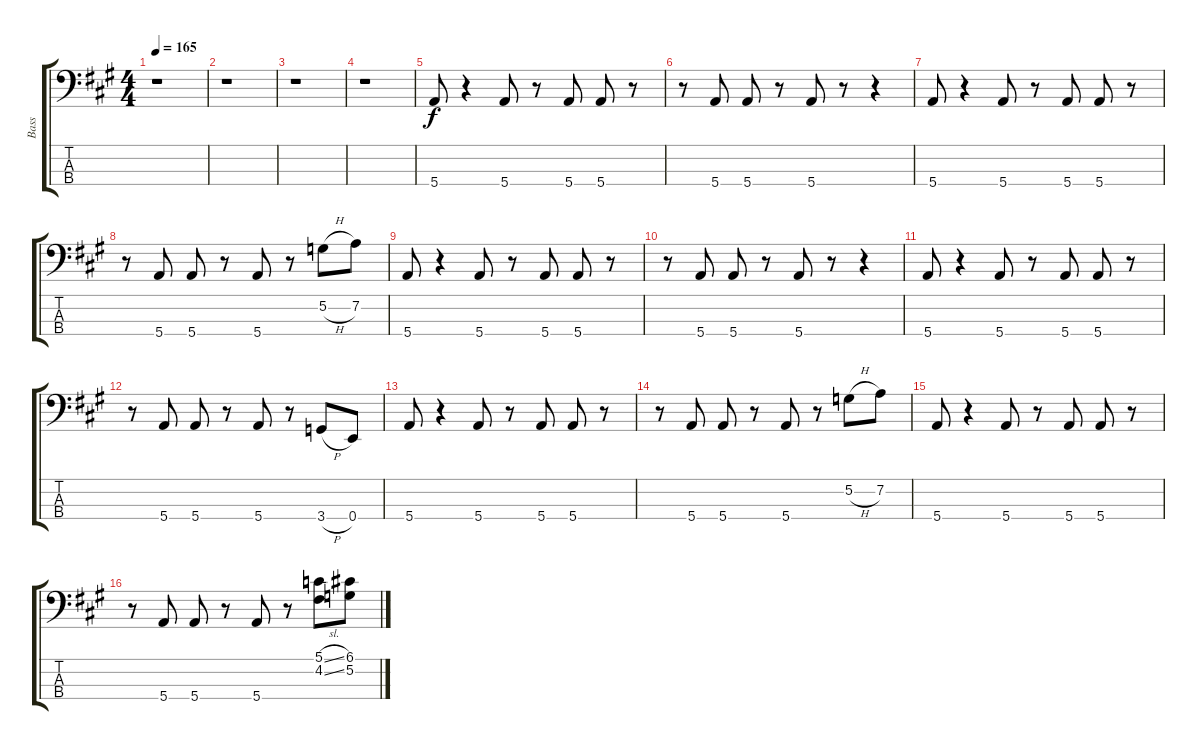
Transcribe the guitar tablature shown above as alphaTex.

\track ("Bass" "Bass") {instrument electricbasspick}
\staff {score tabs}
\tuning (G2 D2 A1 E1) {hide}
\ts (4 4)
\tempo 165
\clef f4
\ks a
r.1{dy f instrument electricbasspick} |
r.1 |
r.1 |
r.1 |
5.4.8 r.4 5.4.8 r.8 5.4.8 5.4.8 r.8 |
r.8 5.4.8 5.4.8 r.8 5.4.8 r.8 r.4 |
5.4.8 r.4 5.4.8 r.8 5.4.8 5.4.8 r.8 |
r.8 5.4.8 5.4.8 r.8 5.4.8 r.8 5.2{h}.8 7.2.8 |
5.4.8 r.4 5.4.8 r.8 5.4.8 5.4.8 r.8 |
r.8 5.4.8 5.4.8 r.8 5.4.8 r.8 r.4 |
5.4.8 r.4 5.4.8 r.8 5.4.8 5.4.8 r.8 |
r.8 5.4.8 5.4.8 r.8 5.4.8 r.8 3.4{h}.8 0.4.8 |
5.4.8 r.4 5.4.8 r.8 5.4.8 5.4.8 r.8 |
r.8 5.4.8 5.4.8 r.8 5.4.8 r.8 5.2{h}.8 7.2.8 |
5.4.8 r.4 5.4.8 r.8 5.4.8 5.4.8 r.8 |
r.8 5.4.8 5.4.8 r.8 5.4.8 r.8 (5.1{sl} 4.2{sl}).8 (6.1 5.2).8
